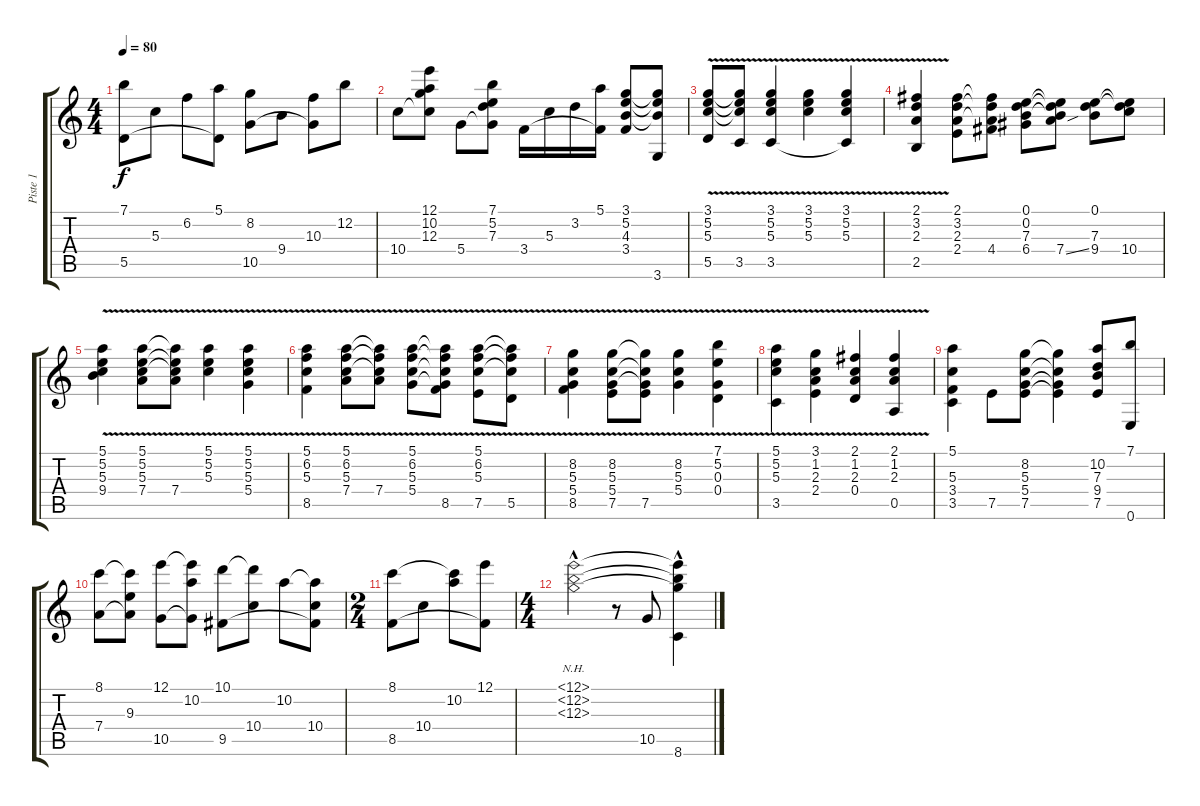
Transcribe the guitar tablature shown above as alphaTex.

\track ("Piste 1" "Piste 1") {instrument acousticguitarnylon}
\staff {score tabs}
\tuning (E4 B3 G3 D3 A2 E2) {hide}
\ts (4 4)
\tempo 80
\clef g2
\ks c
(7.1 5.5).8{dy f} 5.3.8 6.2.8 (5.1 5.5{t}).8 (8.2 10.5).8 9.4.8 (10.3 10.5{t}).8 12.2.8 |
10.4.8 (12.1 10.2 12.3 10.4{t}).8 5.4.8 (7.1 5.2 7.3 5.4{t}).8 3.4.16 5.3.16 3.2.16 (5.1 3.4{t}).16 (3.1 5.2 4.3 3.4).8 (3.1{t} 5.2{t} 4.3{t} 3.6).8 |
(3.1{v} 5.2{v} 5.3{v} 5.5{v}).8 (3.1{t} 5.2{t} 5.3{t} 3.5).8 (3.1{v} 5.2{v} 5.3{v} 3.5{v}).4 (3.1{v} 5.2{v} 5.3{v}).4 (3.1{v} 5.2{v} 5.3{v} 3.5{v t}).4 |
(2.1{v} 3.2{v} 2.3{v} 2.5{v}).4 (2.1 3.2 2.3 2.4).8 (2.1{t} 3.2{t} 2.3{t} 4.4).8 (0.1 0.2 7.3 6.4).8 (0.1{t} 0.2{t} 7.3{t} 7.4{ss}).8 (0.1 7.3 9.4).8 (0.1{t} 7.3{t} 10.4).8 |
(5.1{v} 5.2{v} 5.3{v} 9.4{v}).4 (5.1{v} 5.2{v} 5.3{v} 7.4{v}).8 (5.1{t} 5.2{t} 5.3{t} 7.4).8 (5.1{v} 5.2{v} 5.3{v}).4 (5.1{v} 5.2{v} 5.3{v} 5.4{v}).4 |
(5.1{v} 6.2{v} 5.3{v} 8.5{v}).4 (5.1{v} 6.2{v} 5.3{v} 7.4{v}).8 (5.1{t} 6.2{t} 5.3{t} 7.4).8 (5.1{v} 6.2{v} 5.3{v} 5.4{v}).8 (5.1{t} 6.2{t} 5.3{t} 5.4{t} 8.5).8 (5.1{v} 6.2{v} 5.3{v} 7.5{v}).8 (5.1{t} 6.2{t} 5.3{t} 5.5).8 |
(8.2{v} 5.3{v} 5.4{v} 8.5{v}).4 (8.2{v} 5.3{v} 5.4{v} 7.5{v}).8 (8.2{t} 5.3{t} 5.4{t} 7.5).8 (8.2{v} 5.3{v} 5.4{v}).4 (7.1{v} 5.2{v} 0.3{v} 0.4{v}).4 |
(5.1{v} 5.2{v} 5.3{v} 3.5{v}).4 (3.1{v} 1.2{v} 2.3{v} 2.4{v}).4 (2.1{v} 1.2{v} 2.3{v} 0.4{v}).4 (2.1{v} 1.2{v} 2.3{v} 0.5{v}).4 |
(5.1 5.3 3.4 3.5).4 7.5.8 (8.2 5.3 5.4 7.5).8 (8.2{t} 5.3{t} 5.4{t} 7.5{t}).4 (10.2 7.3 9.4 7.5).8 (7.1 0.6).8 |
(8.1 7.4).8 (8.1{t} 9.3 7.4{t}).8 (12.1 10.5).8 (12.1{t} 10.2 10.5{t}).8 (10.1 9.5).8 (10.1{t} 10.4).8 10.2.8 (10.2{t} 10.4 9.5{t}).8 |
\ts (2 4)
(8.1 8.5).8 10.4.8 (8.1{t} 10.2).8 (12.1 8.5{t}).8 |
\ts (4 4)
(12.1{nh hac} 12.2{nh hac} 12.3{nh hac}).2 r.8 10.5.8 (12.1{t} 12.2{t} 12.3{hac t} 8.6).4
